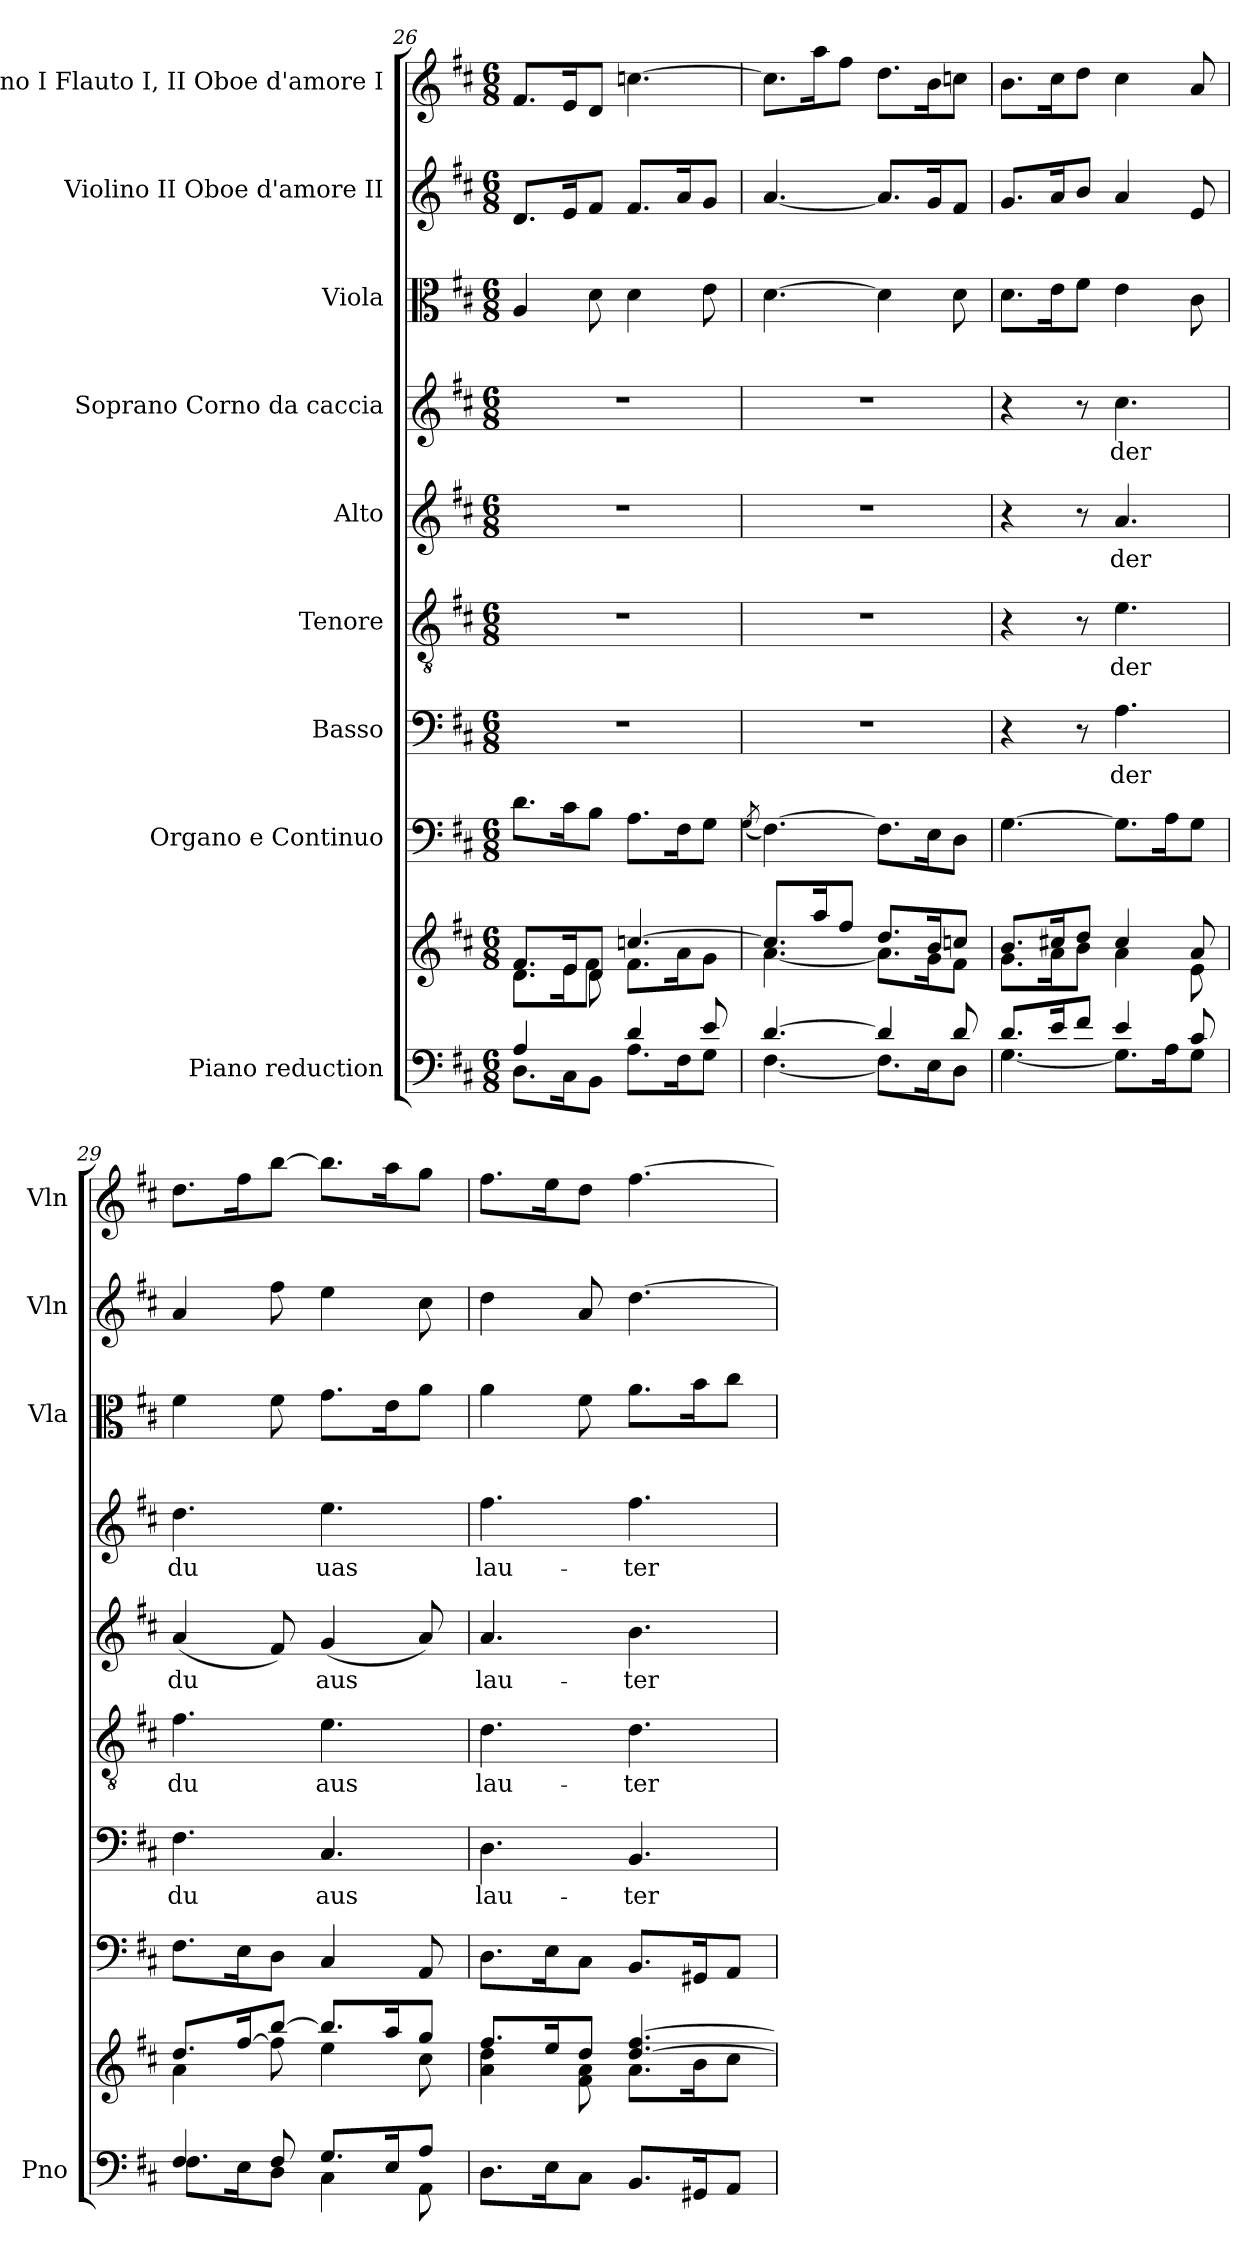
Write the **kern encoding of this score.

**kern	**kern	**kern	**kern	**text	**kern	**text	**kern	**text	**kern	**text	**kern	**kern	**kern
*part9	*part9	*part8	*part7	*part7	*part6	*part6	*part5	*part5	*part4	*part4	*part3	*part2	*part1
*staff10	*staff9	*staff8	*staff7	*staff7	*staff6	*staff6	*staff5	*staff5	*staff4	*staff4	*staff3	*staff2	*staff1
*I"Piano reduction	*	*I"Organo e Continuo	*I"Basso	*	*I"Tenore	*	*I"Alto	*	*I"Soprano Corno da caccia	*	*I"Viola	*I"Violino II Oboe d'amore II	*I"Violino I Flauto I, II Oboe d'amore I
*I'Pno	*	*	*	*	*	*	*	*	*	*	*I'Vla	*I'Vln	*I'Vln
*clefF4	*clefG2	*clefF4	*clefF4	*	*clefGv2	*	*clefG2	*	*clefG2	*	*clefC3	*clefG2	*clefG2
*k[f#c#]	*k[f#c#]	*k[f#c#]	*k[f#c#]	*	*k[f#c#]	*	*k[f#c#]	*	*k[f#c#]	*	*k[f#c#]	*k[f#c#]	*k[f#c#]
*M6/8	*M6/8	*M6/8	*M6/8	*	*M6/8	*	*M6/8	*	*M6/8	*	*M6/8	*M6/8	*M6/8
=26	=26	=26	=26	=26	=26	=26	=26	=26	=26	=26	=26	=26	=26
*^	*^	*	*	*	*	*	*	*	*	*	*	*	*
*	*	*	*^	*	*	*	*	*	*	*	*	*	*	*	*
4A/	8.D\L	8.f#/L	8.d\L	4ryy	8.d\L	2.r	.	2.r	.	2.r	.	2.r	.	4A/	8.d/L	8.f#/L
.	16C#\K	16e/K	16e\K	.	16c#\K	.	.	.	.	.	.	.	.	.	16e/K	16e/K
8ryy	8BB\J	8d/J	8f#\J	8d\	8B\J	.	.	.	.	.	.	.	.	8d\	8f#/J	8d/J
4d/	8.A\L	[4.ccn/	8.f#\L	4.ryy	8.A\L	.	.	.	.	.	.	.	.	4d\	8.f#/L	[4.ccn\
.	16F#\K	.	16a\K	.	16F#\K	.	.	.	.	.	.	.	.	.	16a/K	.
8e/	8G\J	.	8g\J	.	8G\J	.	.	.	.	.	.	.	.	8e\	8g/J	.
*	*	*v	*v	*v	*	*	*	*	*	*	*	*	*	*	*	*
!!LO:PB:g=z
=27	=27	=27	=27	=27	=27	=27	=27	=27	=27	=27	=27	=27	=27	=27
.	.	.	(<8qG/	.	.	.	.	.	.	.	.	.	.	.
*	*	*^	*	*	*	*	*	*	*	*	*	*	*	*
[4.d/	[4.F#\	8.cc/L]	[4.a\	[4.F#\)	2.r	.	2.r	.	2.r	.	2.r	.	[4.d\	[4.a/	8.ccn\L]
.	.	16aa/K	.	.	.	.	.	.	.	.	.	.	.	.	16aa\K
.	.	8ff#/J	.	.	.	.	.	.	.	.	.	.	.	.	8ff#\J
4d/]	8.F#\L]	8.dd/L	8.a\L]	8.F#\L]	.	.	.	.	.	.	.	.	4d\]	8.a/L]	8.dd\L
.	16E\K	16b/K	16g\K	16E\K	.	.	.	.	.	.	.	.	.	16g/K	16b\K
8d/	8D\J	8ccn/J	8f#\J	8D\J	.	.	.	.	.	.	.	.	8d\	8f#/J	8cc\J
=28	=28	=28	=28	=28	=28	=28	=28	=28	=28	=28	=28	=28	=28	=28	=28
8.d/L	[4.G\	8.b/L	8.g\L	[4.G\	4r	.	4r	.	4r	.	4r	.	8.d\L	8.g/L	8.b\L
16e/K	.	16cc#X/K	16a\K	.	.	.	.	.	.	.	.	.	16e\K	16a/K	16cc#\K
8f#/J	.	8dd/J	8b\J	.	8r	.	8r	.	8r	.	8r	.	8f#\J	8b/J	8dd\J
!	!	!	!	!	!	!LO:LY:b	!	!LO:LY:b	!	!LO:LY:b	!	!LO:LY:b	!	!	!
4e/	8.G\L]	4cc#/	4a\	8.G\L]	4.A\	der	4.e\	der	4.a/	der	4.cc#\	der	4e\	4a/	4cc#\
.	16A\K	.	.	16A\K	.	.	.	.	.	.	.	.	.	.	.
8c#/	8G\J	8a/	8e\	8G\J	.	.	.	.	.	.	.	.	8c#\	8e/	8a/
=29	=29	=29	=29	=29	=29	=29	=29	=29	=29	=29	=29	=29	=29	=29	=29
!	!	!	!	!	!	!LO:LY:b	!	!LO:LY:b	!	!LO:LY:b	!	!LO:LY:b	!	!	!
4F#/	8.F#\L	8.dd/L	4a\	8.F#\L	4.F#\	du	4.f#\	du	(<4a/	du	4.dd\	du	4f#\	4a/	8.dd\L
.	16E\K	[16ff#/K	.	16E\K	.	.	.	.	.	.	.	.	.	.	16ff#\K
8F#/	8D\J	[8bb/J	8ff#\]	8D\J	.	.	.	.	8f#/)	.	.	.	8f#\	8ff#\	[8bb\J
!	!	!	!	!	!	!LO:LY:b	!	!LO:LY:b	!	!LO:LY:b	!	!LO:LY:b	!	!	!
8.G/L	4C#\	8.bb/L]	4ee\	4C#/	4.C#/	aus	4.e\	aus	(<4g/	aus	4.ee\	uas	8.g\L	4ee\	8.bb\L]
16E/K	.	16aa/K	.	.	.	.	.	.	.	.	.	.	16e\K	.	16aa\K
8A/J	8AA\	8gg/J	8cc#\	8AA/	.	.	.	.	8a/)	.	.	.	8a\J	8cc#\	8gg\J
=30	=30	=30	=30	=30	=30	=30	=30	=30	=30	=30	=30	=30	=30	=30	=30
!	!	!	!	!	!	!LO:LY:b	!	!LO:LY:b	!	!LO:LY:b	!	!LO:LY:b	!	!	!
*v	*v	*	*	*	*	*	*	*	*	*	*	*	*	*	*
8.D\L	8.ff#/L	4a\ 4dd\	8.D\L	4.D\	lau-	4.d\	lau-	4.a/	lau-	4.ff#\	lau-	4a\	4dd\	8.ff#\L
16E\K	16ee/K	.	16E\K	.	.	.	.	.	.	.	.	.	.	16ee\K
8C#\J	8dd/J	8f#\ 8a\	8C#\J	.	.	.	.	.	.	.	.	8f#\	8a/	8dd\J
!	!	!	!	!	!LO:LY:b	!	!LO:LY:b	!	!LO:LY:b	!	!LO:LY:b	!	!	!
8.BB/L	[4.dd/ [4.ff#/	8.a\L	8.BB/L	4.BB/	-ter	4.d\	-ter	4.b\	-ter	4.ff#\	-ter	8.a\L	[4.dd\	[4.ff#\
16GG#X/K	.	16b\K	16GG#X/K	.	.	.	.	.	.	.	.	16b\K	.	.
8AA/J	.	8cc#\J	8AA/J	.	.	.	.	.	.	.	.	8cc#\J	.	.
*	*v	*v	*	*	*	*	*	*	*	*	*	*	*	*
=	=	=	=	=	=	=	=	=	=	=	=	=	=
*-	*-	*-	*-	*-	*-	*-	*-	*-	*-	*-	*-	*-	*-
